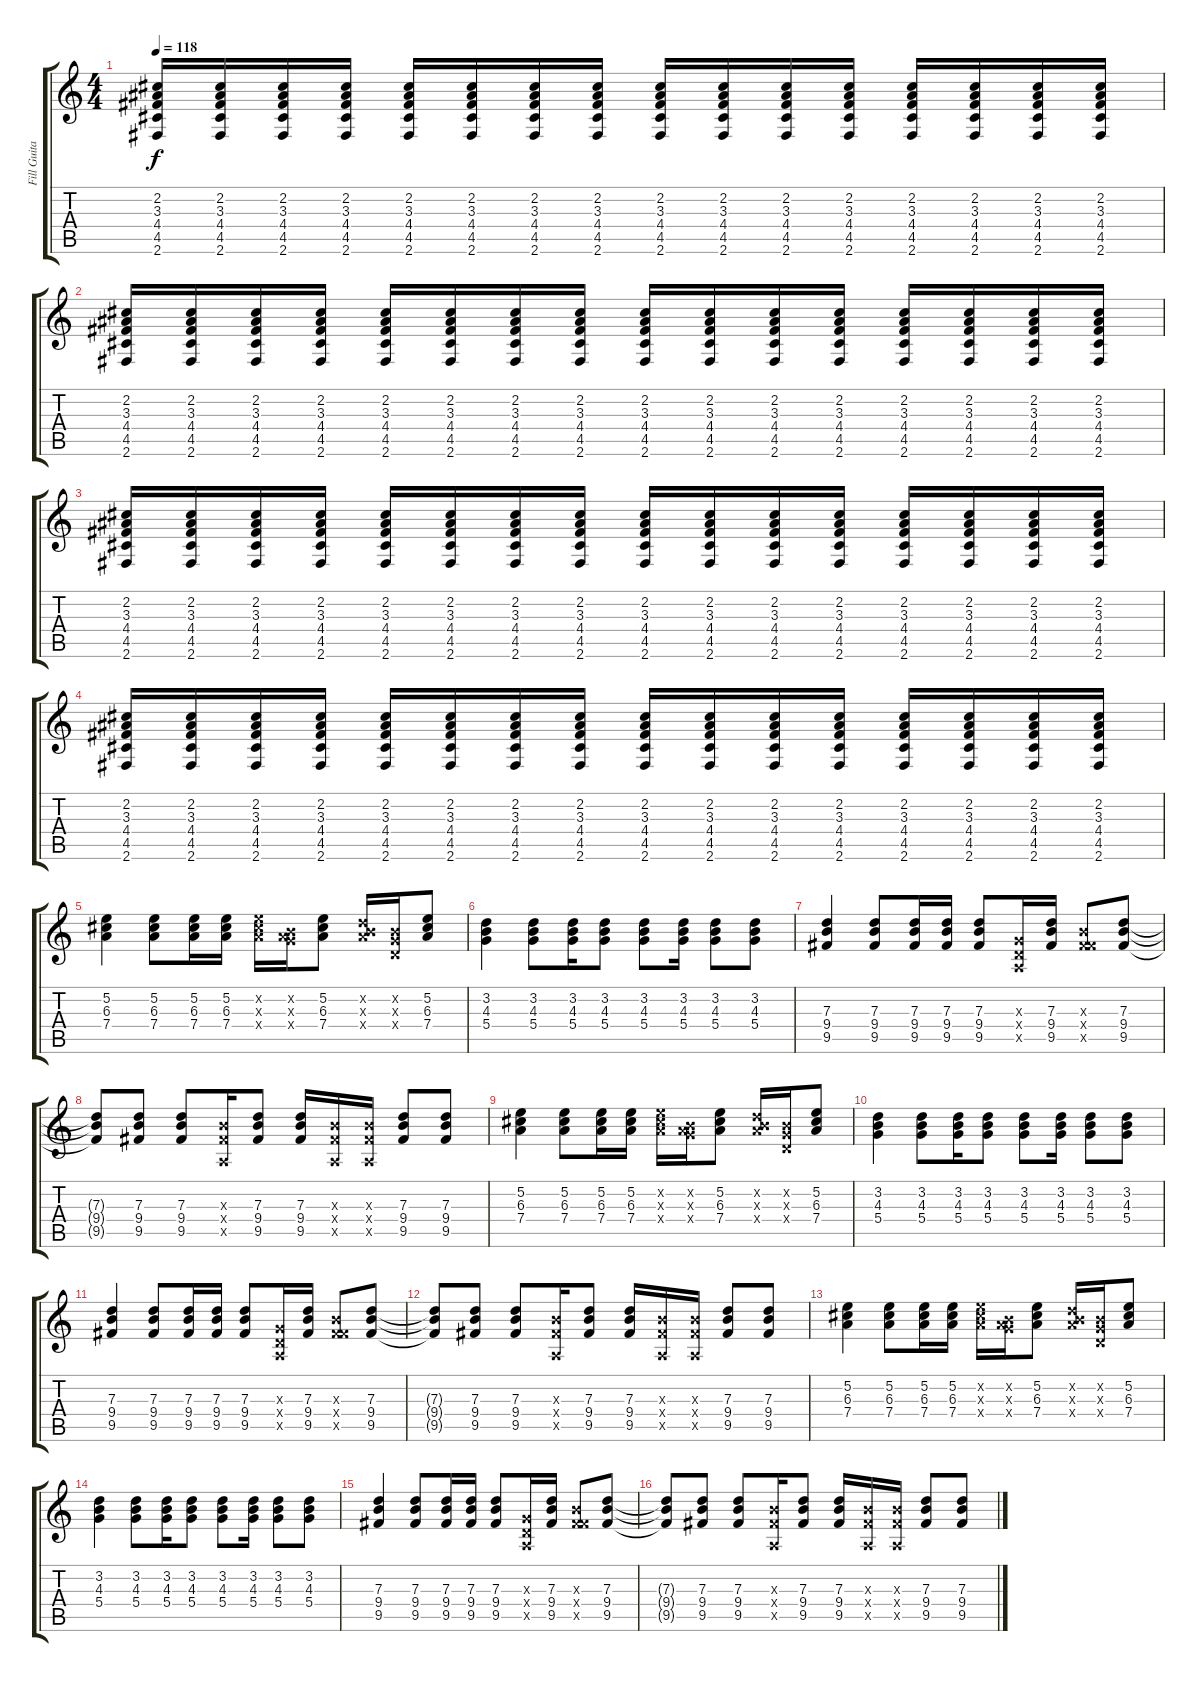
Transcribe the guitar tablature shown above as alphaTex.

\track ("Fill Guitar" "Fill Guita") {instrument overdrivenguitar}
\staff {score tabs}
\tuning (E4 B3 G3 D3 A2 E2) {hide}
\ts (4 4)
\tempo 118
\clef g2
\ks c
(2.2 3.3 4.4 4.5 2.6).16{dy f} (2.2 3.3 4.4 4.5 2.6).16 (2.2 3.3 4.4 4.5 2.6).16 (2.2 3.3 4.4 4.5 2.6).16 (2.2 3.3 4.4 4.5 2.6).16 (2.2 3.3 4.4 4.5 2.6).16 (2.2 3.3 4.4 4.5 2.6).16 (2.2 3.3 4.4 4.5 2.6).16 (2.2 3.3 4.4 4.5 2.6).16 (2.2 3.3 4.4 4.5 2.6).16 (2.2 3.3 4.4 4.5 2.6).16 (2.2 3.3 4.4 4.5 2.6).16 (2.2 3.3 4.4 4.5 2.6).16 (2.2 3.3 4.4 4.5 2.6).16 (2.2 3.3 4.4 4.5 2.6).16 (2.2 3.3 4.4 4.5 2.6).16 |
(2.2 3.3 4.4 4.5 2.6).16 (2.2 3.3 4.4 4.5 2.6).16 (2.2 3.3 4.4 4.5 2.6).16 (2.2 3.3 4.4 4.5 2.6).16 (2.2 3.3 4.4 4.5 2.6).16 (2.2 3.3 4.4 4.5 2.6).16 (2.2 3.3 4.4 4.5 2.6).16 (2.2 3.3 4.4 4.5 2.6).16 (2.2 3.3 4.4 4.5 2.6).16 (2.2 3.3 4.4 4.5 2.6).16 (2.2 3.3 4.4 4.5 2.6).16 (2.2 3.3 4.4 4.5 2.6).16 (2.2 3.3 4.4 4.5 2.6).16 (2.2 3.3 4.4 4.5 2.6).16 (2.2 3.3 4.4 4.5 2.6).16 (2.2 3.3 4.4 4.5 2.6).16 |
(2.2 3.3 4.4 4.5 2.6).16 (2.2 3.3 4.4 4.5 2.6).16 (2.2 3.3 4.4 4.5 2.6).16 (2.2 3.3 4.4 4.5 2.6).16 (2.2 3.3 4.4 4.5 2.6).16 (2.2 3.3 4.4 4.5 2.6).16 (2.2 3.3 4.4 4.5 2.6).16 (2.2 3.3 4.4 4.5 2.6).16 (2.2 3.3 4.4 4.5 2.6).16 (2.2 3.3 4.4 4.5 2.6).16 (2.2 3.3 4.4 4.5 2.6).16 (2.2 3.3 4.4 4.5 2.6).16 (2.2 3.3 4.4 4.5 2.6).16 (2.2 3.3 4.4 4.5 2.6).16 (2.2 3.3 4.4 4.5 2.6).16 (2.2 3.3 4.4 4.5 2.6).16 |
(2.2 3.3 4.4 4.5 2.6).16 (2.2 3.3 4.4 4.5 2.6).16 (2.2 3.3 4.4 4.5 2.6).16 (2.2 3.3 4.4 4.5 2.6).16 (2.2 3.3 4.4 4.5 2.6).16 (2.2 3.3 4.4 4.5 2.6).16 (2.2 3.3 4.4 4.5 2.6).16 (2.2 3.3 4.4 4.5 2.6).16 (2.2 3.3 4.4 4.5 2.6).16 (2.2 3.3 4.4 4.5 2.6).16 (2.2 3.3 4.4 4.5 2.6).16 (2.2 3.3 4.4 4.5 2.6).16 (2.2 3.3 4.4 4.5 2.6).16 (2.2 3.3 4.4 4.5 2.6).16 (2.2 3.3 4.4 4.5 2.6).16 (2.2 3.3 4.4 4.5 2.6).16 |
(5.2 6.3 7.4).4 (5.2 6.3 7.4).8 (5.2 6.3 7.4).16 (5.2 6.3 7.4).16 (5.2{x} 6.3{x} 7.4{x}).16 (0.2{x} 0.3{x} 7.4{x}).16 (5.2 6.3 7.4).8 (0.2{x} 7.3{x} 7.4{x}).16 (0.2{x} 0.3{x} 0.4{x}).16 (5.2 6.3 7.4).8 |
(3.2 4.3 5.4).4 (3.2 4.3 5.4).8 (3.2 4.3 5.4).16 (3.2 4.3 5.4).8 (3.2 4.3 5.4).8 (3.2 4.3 5.4).16 (3.2 4.3 5.4).8 (3.2 4.3 5.4).8 |
(7.3 9.4 9.5).4 (7.3 9.4 9.5).8 (7.3 9.4 9.5).16 (7.3 9.4 9.5).16 (7.3 9.4 9.5).8 (0.3{x} 0.4{x} 0.5{x}).16 (7.3 9.4 9.5).16 (4.3{x} 4.4{x} 9.5{x}).8 (7.3 9.4 9.5).8 |
(7.3{t} 9.4{t} 9.5{t}).8 (7.3 9.4 9.5).8 (7.3 9.4 9.5).8 (4.3{x} 4.4{x} 0.5{x}).16 (7.3 9.4 9.5).8 (7.3 9.4 9.5).16 (4.3{x} 4.4{x} 0.5{x}).16 (4.3{x} 4.4{x} 0.5{x}).16 (7.3 9.4 9.5).8 (7.3 9.4 9.5).8 |
(5.2 6.3 7.4).4 (5.2 6.3 7.4).8 (5.2 6.3 7.4).16 (5.2 6.3 7.4).16 (5.2{x} 6.3{x} 7.4{x}).16 (0.2{x} 0.3{x} 7.4{x}).16 (5.2 6.3 7.4).8 (0.2{x} 7.3{x} 7.4{x}).16 (0.2{x} 0.3{x} 0.4{x}).16 (5.2 6.3 7.4).8 |
(3.2 4.3 5.4).4 (3.2 4.3 5.4).8 (3.2 4.3 5.4).16 (3.2 4.3 5.4).8 (3.2 4.3 5.4).8 (3.2 4.3 5.4).16 (3.2 4.3 5.4).8 (3.2 4.3 5.4).8 |
(7.3 9.4 9.5).4 (7.3 9.4 9.5).8 (7.3 9.4 9.5).16 (7.3 9.4 9.5).16 (7.3 9.4 9.5).8 (0.3{x} 0.4{x} 0.5{x}).16 (7.3 9.4 9.5).16 (4.3{x} 4.4{x} 9.5{x}).8 (7.3 9.4 9.5).8 |
(7.3{t} 9.4{t} 9.5{t}).8 (7.3 9.4 9.5).8 (7.3 9.4 9.5).8 (4.3{x} 4.4{x} 0.5{x}).16 (7.3 9.4 9.5).8 (7.3 9.4 9.5).16 (4.3{x} 4.4{x} 0.5{x}).16 (4.3{x} 4.4{x} 0.5{x}).16 (7.3 9.4 9.5).8 (7.3 9.4 9.5).8 |
(5.2 6.3 7.4).4 (5.2 6.3 7.4).8 (5.2 6.3 7.4).16 (5.2 6.3 7.4).16 (5.2{x} 6.3{x} 7.4{x}).16 (0.2{x} 0.3{x} 7.4{x}).16 (5.2 6.3 7.4).8 (0.2{x} 7.3{x} 7.4{x}).16 (0.2{x} 0.3{x} 0.4{x}).16 (5.2 6.3 7.4).8 |
(3.2 4.3 5.4).4 (3.2 4.3 5.4).8 (3.2 4.3 5.4).16 (3.2 4.3 5.4).8 (3.2 4.3 5.4).8 (3.2 4.3 5.4).16 (3.2 4.3 5.4).8 (3.2 4.3 5.4).8 |
(7.3 9.4 9.5).4 (7.3 9.4 9.5).8 (7.3 9.4 9.5).16 (7.3 9.4 9.5).16 (7.3 9.4 9.5).8 (0.3{x} 0.4{x} 0.5{x}).16 (7.3 9.4 9.5).16 (4.3{x} 4.4{x} 9.5{x}).8 (7.3 9.4 9.5).8 |
(7.3{t} 9.4{t} 9.5{t}).8 (7.3 9.4 9.5).8 (7.3 9.4 9.5).8 (4.3{x} 4.4{x} 0.5{x}).16 (7.3 9.4 9.5).8 (7.3 9.4 9.5).16 (4.3{x} 4.4{x} 0.5{x}).16 (4.3{x} 4.4{x} 0.5{x}).16 (7.3 9.4 9.5).8 (7.3 9.4 9.5).8
